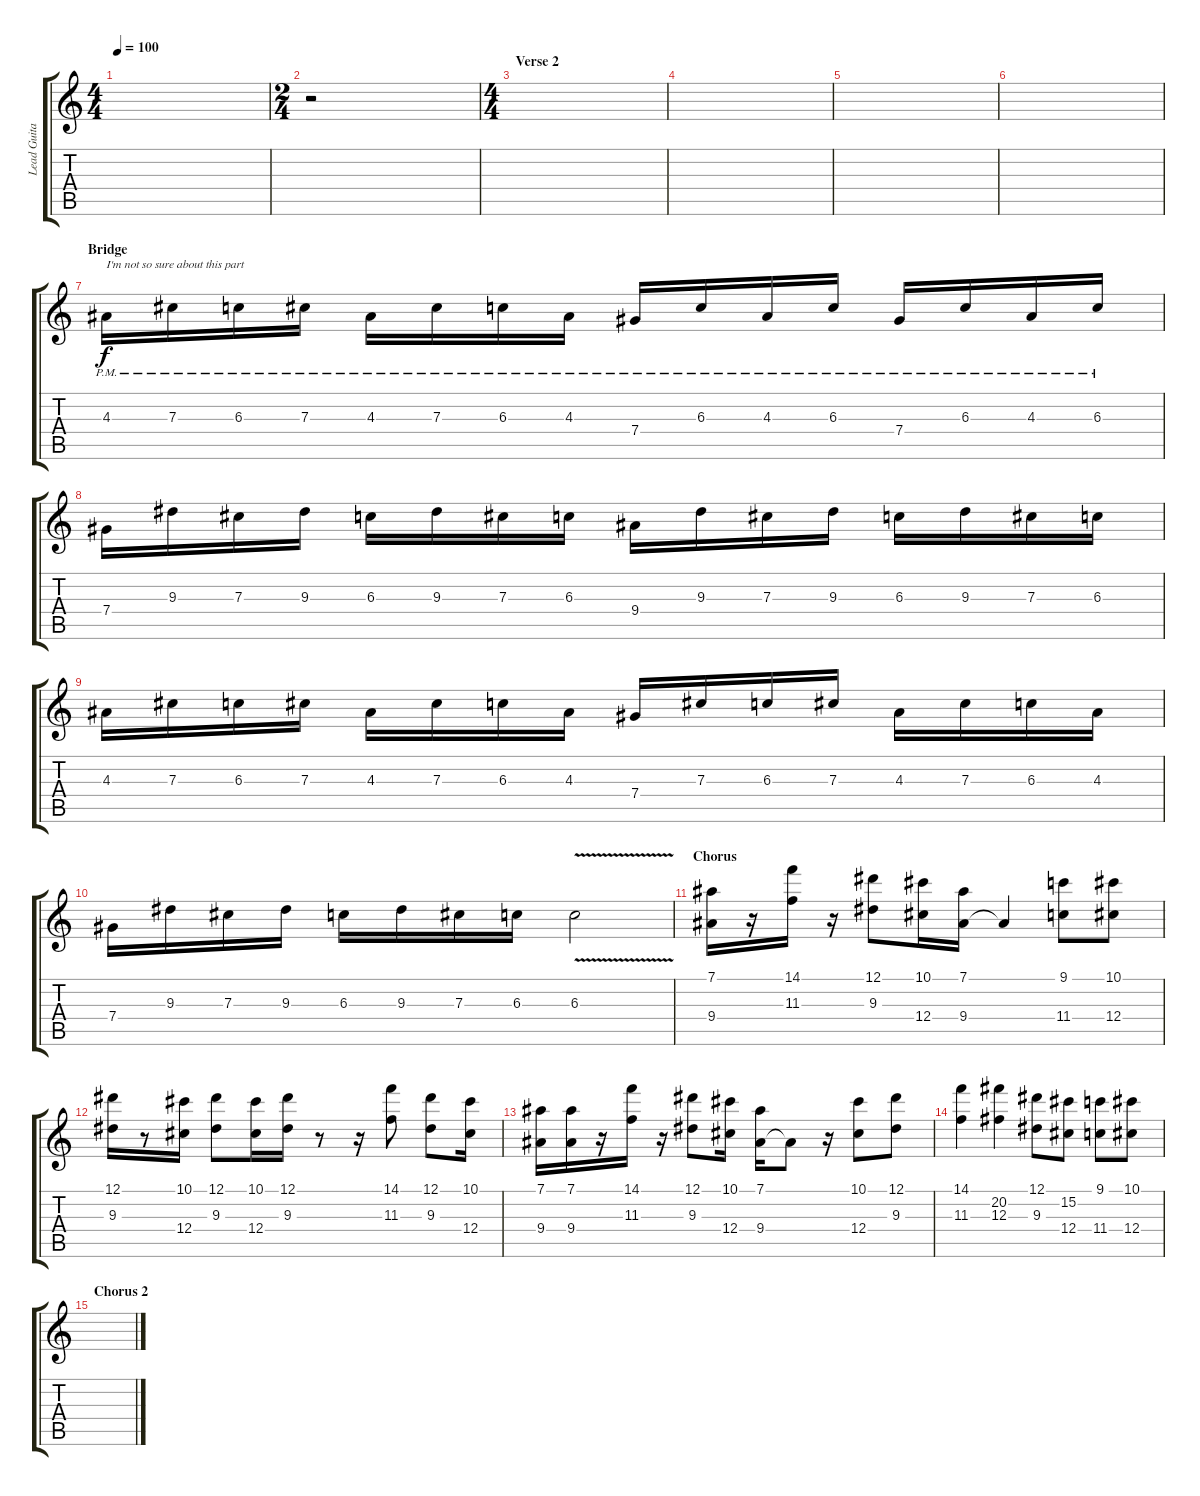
\track ("Lead Guitar" "Lead Guita") {instrument distortionguitar}
\staff {score tabs}
\tuning (Eb4 Bb3 Gb3 Db3 Ab2 Eb2) {hide}
\ts (4 4)
\tempo 100
\clef g2
\ks c
|
\ts (2 4)
r.2 |
\ts (4 4)
\section ("" "Verse 2")
|
|
|
|
\section ("" "Bridge ")
4.3{pm}.16{txt "I'm not so sure about this part" volume 14 instrument electricguitarmuted} 7.3{pm}.16 6.3{pm}.16 7.3{pm}.16 4.3{pm}.16 7.3{pm}.16 6.3{pm}.16 4.3{pm}.16 7.4{pm}.16 6.3{pm}.16 4.3{pm}.16 6.3{pm}.16 7.4{pm}.16 6.3{pm}.16 4.3{pm}.16 6.3{pm}.16 |
7.4.16 9.3.16 7.3.16 9.3.16 6.3.16 9.3.16 7.3.16 6.3.16 9.4.16 9.3.16 7.3.16 9.3.16 6.3.16 9.3.16 7.3.16 6.3.16 |
4.3.16 7.3.16 6.3.16 7.3.16 4.3.16 7.3.16 6.3.16 4.3.16 7.4.16 7.3.16 6.3.16 7.3.16 4.3.16 7.3.16 6.3.16 4.3.16 |
7.4.16 9.3.16 7.3.16 9.3.16 6.3.16 9.3.16 7.3.16 6.3.16 6.3{v}.2{volume 16 instrument guitarharmonics} |
\section ("" "Chorus")
(7.1 9.4).16{volume 9 instrument distortionguitar} r.16 (14.1 11.3).16 r.16 (12.1 9.3).8 (10.1 12.4).16 (7.1 9.4).16 9.4{t}.4 (9.1 11.4).8 (10.1 12.4).8 |
(12.1 9.3).16 r.8 (10.1 12.4).16 (12.1 9.3).8 (10.1 12.4).16 (12.1 9.3).16 r.8 r.16 (14.1 11.3).8 (12.1 9.3).8 (10.1 12.4).16 |
(7.1 9.4).16 (7.1 9.4).16 r.16 (14.1 11.3).16 r.16 (12.1 9.3).8 (10.1 12.4).16 (7.1 9.4).16 9.4{t}.8 r.16 (10.1 12.4).8 (12.1 9.3).8 |
(14.1 11.3).4 (20.2 12.3).4 (12.1 9.3).8 (15.2 12.4).8 (9.1 11.4).8 (10.1 12.4).8 |
\section ("" "Chorus 2 ")
